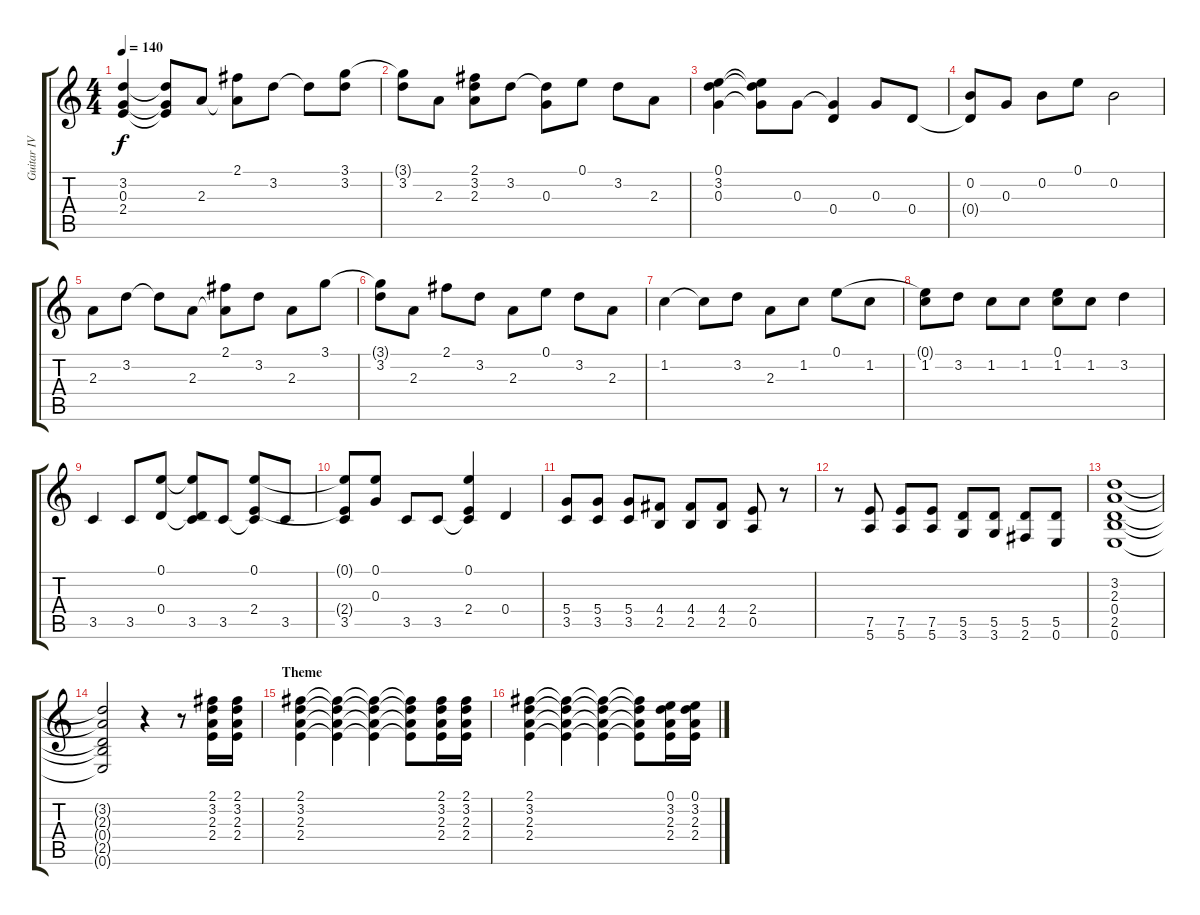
\track ("Guitar IV (12-string)" "Guitar IV ") {instrument overdrivenguitar}
\staff {score tabs}
\tuning (E4 B3 G3 D3 A2 E2) {hide}
\ts (4 4)
\tempo 140
\clef g2
\ks c
(3.2 0.3 2.4).4{dy f} (3.2{t} 0.3{t} 2.4{t}).8 2.3.8 (2.1 2.3{t}).8 3.2.8 3.2{t}.8 (3.1 3.2).8 |
(3.1{t} 3.2).8 2.3.8 (2.1 3.2 2.3).8 3.2.8 (3.2{t} 0.3).8 0.1.8 3.2.8 2.3.8 |
(0.1 3.2 0.3).4 (0.1{t} 3.2{t} 0.3{t}).8 0.3.8 (0.3{t} 0.4).4 0.3.8 0.4.8 |
(0.2 0.4{t}).8 0.3.8 0.2.8 0.1.8 0.2.2 |
2.3.8 3.2.8 3.2{t}.8 2.3.8 (2.1 2.3{t}).8 3.2.8 2.3.8 3.1.8 |
(3.1{t} 3.2).8 2.3.8 2.1.8 3.2.8 2.3.8 0.1.8 3.2.8 2.3.8 |
1.2.4 1.2{t}.8 3.2.8 2.3.8 1.2.8 0.1.8 1.2.8 |
(0.1{t} 1.2).8 3.2.8 1.2.8 1.2.8 (0.1 1.2).8 1.2.8 3.2.4 |
3.5.4 3.5.8 (0.1 0.4).8 (0.1{t} 0.4{t} 3.5).8 3.5.8 (0.1 2.4 3.5{t}).8 3.5.8 |
(0.1{t} 2.4{t} 3.5).8 (0.1 0.3).8 3.5.8 3.5.8 (0.1 2.4 3.5{t}).4 0.4.4 |
(5.4 3.5).8 (5.4 3.5).8 (5.4 3.5).8 (4.4 2.5).8 (4.4 2.5).8 (4.4 2.5).8 (2.4 0.5).8 r.8 |
r.8 (7.5 5.6).8 (7.5 5.6).8 (7.5 5.6).8 (5.5 3.6).8 (5.5 3.6).8 (5.5 2.6).8 (5.5 0.6).8 |
(3.2 2.3 0.4 2.5 0.6).1 |
(3.2{t} 2.3{t} 0.4{t} 2.5{t} 0.6{t}).2 r.4 r.8 (2.1 3.2 2.3 2.4).16 (2.1 3.2 2.3 2.4).16 |
\section ("" "Theme")
(2.1 3.2 2.3 2.4).4 (2.1{t} 3.2{t} 2.3{t} 2.4{t}).4 (2.1{t} 3.2{t} 2.3{t} 2.4{t}).4 (2.1{t} 3.2{t} 2.3{t} 2.4{t}).8 (2.1 3.2 2.3 2.4).16 (2.1 3.2 2.3 2.4).16 |
(2.1 3.2 2.3 2.4).4 (2.1{t} 3.2{t} 2.3{t} 2.4{t}).4 (2.1{t} 3.2{t} 2.3{t} 2.4{t}).4 (2.1{t} 3.2{t} 2.3{t} 2.4{t}).8 (0.1 3.2 2.3 2.4).16 (0.1 3.2 2.3 2.4).16
